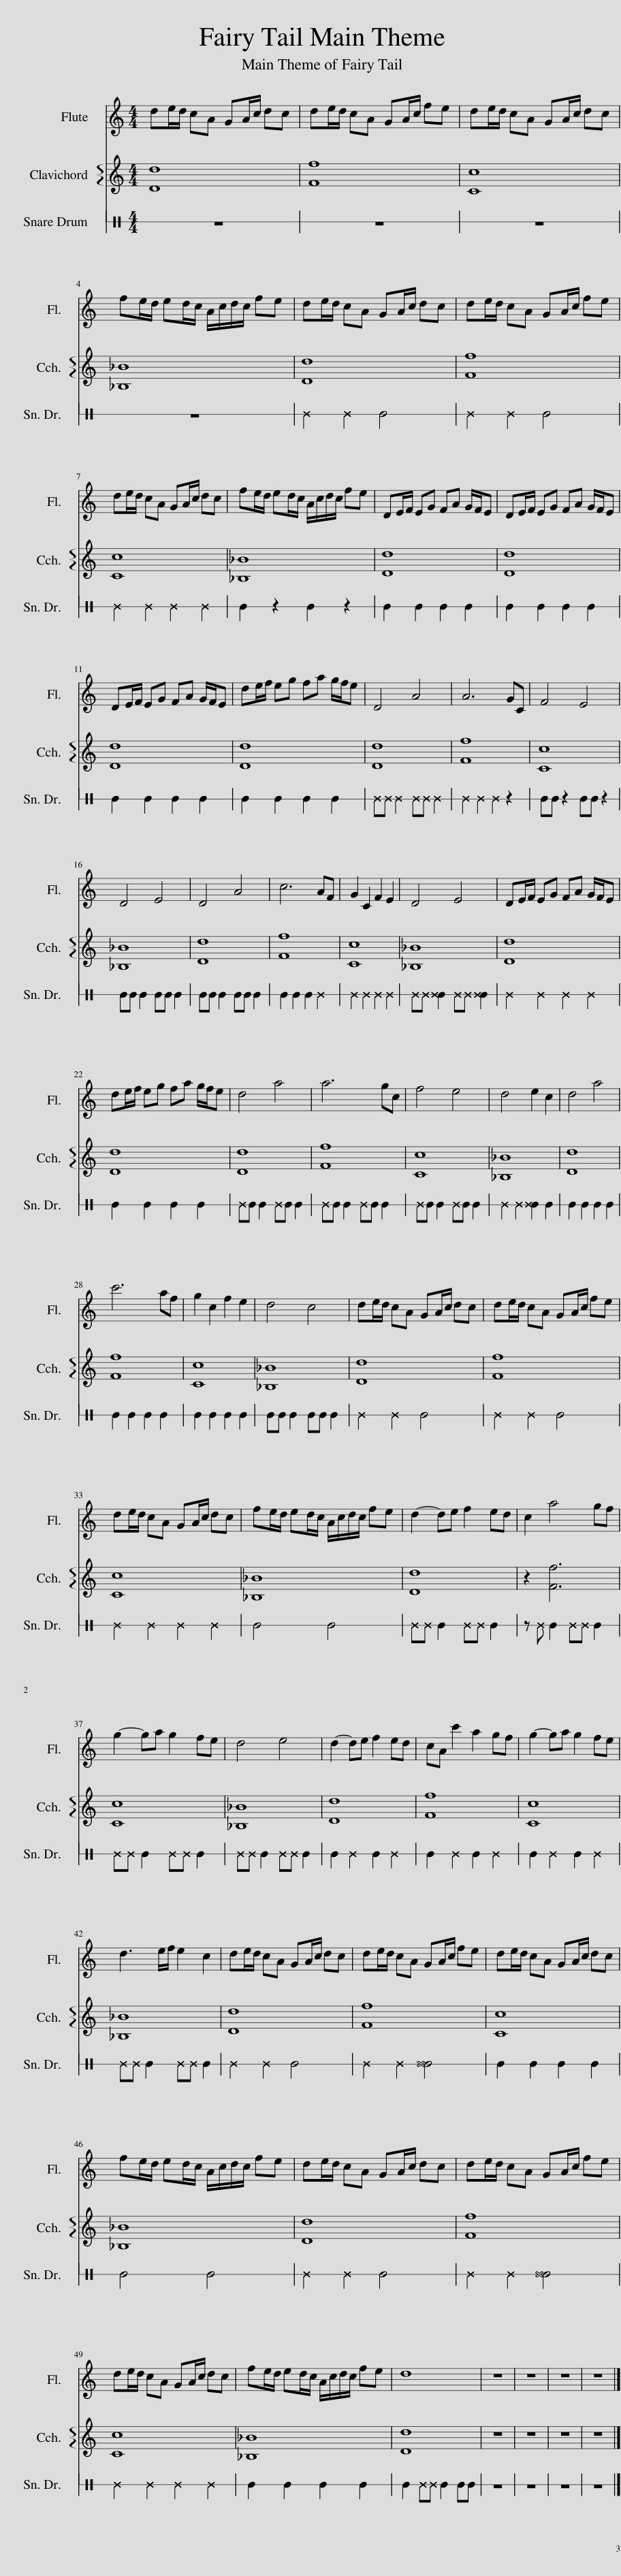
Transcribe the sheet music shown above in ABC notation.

X:1
%%score 1 2 3
L:1/8
M:4/4
I:linebreak $
K:C
V:1 treble
V:2 treble
V:3 perc stafflines=1
K:none
V:1
 de/d/ cA GA/c/ dc | de/d/ cA GA/c/ fe | de/d/ cA GA/c/ dc |$ fe/d/ ed/c/ A/c/d/c/ fe | de/d/ cA GA/c/ dc | %5
 de/d/ cA GA/c/ fe |$ de/d/ cA GA/c/ dc | fe/d/ ed/c/ A/c/d/c/ fe | DE/F/ EG FA G/F/E | DE/F/ EG FA G/F/E |$ %10
 DE/F/ EG FA G/F/E | de/f/ eg fa g/f/e | D4 A4 | A6 GC | F4 E4 |$ %15
 D4 E4 | D4 A4 | c6 AF | G2 C2 F2 E2 | D4 E4 | %20
 DE/F/ EG FA G/F/E |$ de/f/ eg fa g/f/e | d4 a4 | a6 gc | f4 e4 | %25
 d4 e2 c2 | d4 a4 |$ c'6 af | g2 c2 f2 e2 | d4 c4 | %30
 de/d/ cA GA/c/ dc | de/d/ cA GA/c/ fe |$ de/d/ cA GA/c/ dc | fe/d/ ed/c/ A/c/d/c/ fe | d2- de f2 ed | %35
 c2 a4 gf |$ g2- ga g2 fe | d4 e4 | d2- de f2 ed | cA c'2 a2 gf | %40
 g2- ga g2 fe |$ d3 e/f/ e2 c2 | de/d/ cA GA/c/ dc | de/d/ cA GA/c/ fe | de/d/ cA GA/c/ dc |$ %45
 fe/d/ ed/c/ A/c/d/c/ fe | de/d/ cA GA/c/ dc | de/d/ cA GA/c/ fe |$ de/d/ cA GA/c/ dc | fe/d/ ed/c/ A/c/d/c/ fe | %50
 d8 | z8 | z8 | z8 | z8 |] %55
V:2
 [Dd]8 | [Ff]8 | [Cc]8 |$ [_B,_B]8 | [Dd]8 | %5
 [Ff]8 |$ [Cc]8 | [_B,_B]8 | [Dd]8 | [Dd]8 |$ %10
 [Dd]8 | [Dd]8 | [Dd]8 | [Ff]8 | [Cc]8 |$ %15
 [_B,_B]8 | [Dd]8 | [Ff]8 | [Cc]8 | [_B,_B]8 | %20
 [Dd]8 |$ [Dd]8 | [Dd]8 | [Ff]8 | [Cc]8 | %25
 [_B,_B]8 | [Dd]8 |$ [Ff]8 | [Cc]8 | [_B,_B]8 | %30
 [Dd]8 | [Ff]8 |$ [Cc]8 | [_B,_B]8 | [Dd]8 | %35
 z2 [Ff]6 |$ [Cc]8 | [_B,_B]8 | [Dd]8 | [Ff]8 | %40
 [Cc]8 |$ [_B,_B]8 | [Dd]8 | [Ff]8 | [Cc]8 |$ %45
 [_B,_B]8 | [Dd]8 | [Ff]8 |$ [Cc]8 | [_B,_B]8 | %50
 [Dd]8 | z8 | z8 | z8 | z8 |] %55
V:3
 z8 | z8 | z8 |$ z8 | ^E2 ^E2 E4 | %5
 ^E2 ^E2 E4 |$ ^E2 ^E2 ^E2 ^E2 | E2 z2 E2 z2 | E2 E2 E2 E2 | E2 E2 E2 E2 |$ %10
 E2 E2 E2 E2 | E2 E2 E2 E2 | ^E^E ^E2 ^E^E ^E2 | ^E2 ^E2 ^E2 z2 | EE z2 EE z2 |$ %15
 EE E2 EE E2 | EE E2 EE E2 | E2 E2 E2 ^E2 | ^E2 ^E2 ^E2 ^E2 | ^E^E [^EE]2 ^E^E [^EE]2 | %20
 ^E2 ^E2 ^E2 ^E2 |$ E2 E2 E2 E2 | ^EE E2 ^EE E2 | ^EE E2 ^EE E2 | ^EE E2 ^EE E2 | %25
 ^E2 ^E2 [^EE]2 E2 | E2 E2 E2 E2 |$ E2 E2 E2 E2 | E2 E2 E2 E2 | EE E2 EE E2 | %30
 ^E2 ^E2 E4 | ^E2 ^E2 E4 |$ ^E2 ^E2 ^E2 ^E2 | E4 E4 | ^E^E E2 ^E^E E2 | %35
 z ^E E2 ^E^E E2 |$ ^E^E E2 ^E^E E2 | ^E^E E2 ^E^E E2 | E2 ^E2 E2 ^E2 | E2 ^E2 E2 ^E2 | %40
 E2 ^E2 E2 ^E2 |$ ^E^E E2 ^E^E E2 | ^E2 ^E2 E4 | ^E2 ^E2 [^EE]4 | E2 E2 E2 E2 |$ %45
 E4 E4 | ^E2 ^E2 E4 | ^E2 ^E2 [^EE]4 |$ ^E2 ^E2 ^E2 ^E2 | E2 E2 E2 E2 | %50
 E2 ^E^E E2 EE | z8 | z8 | z8 | z8 |] %55
